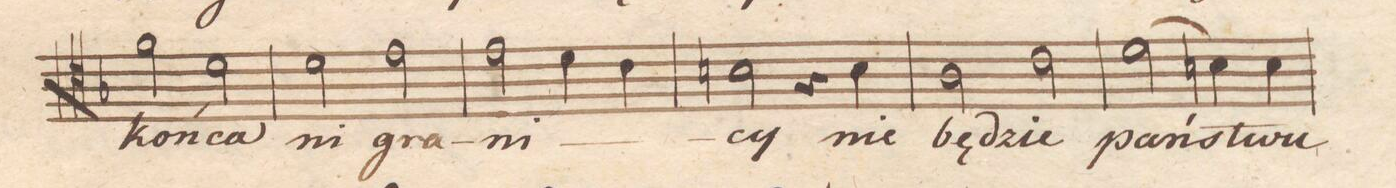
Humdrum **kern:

**kern	**text	**dynam
*I"Tenore	*	*
*clefC4	*	*
*k[b-]	*	*
*met(c|)	*	*
*M2/2	*	*
2f\	koń-	.
2d\	-ca	.
=102	=102	=102
2d\	ni	.
2e\	gra-	.
=103	=103	=103
2e\	-ni-	.
4d\	.	.
4c\	.	.
=104	=104	=104
2Bn\	-cy	.
4r	.	.
4B\	nie	.
=105	=105	=105
2A\	bę-	.
2c\	-dzie	.
=106	=106	=106
(2d\	pań-	.
4Bn\)	.	.
4B\	-stwu	.
=107	=107	=107
*-	*-	*-
